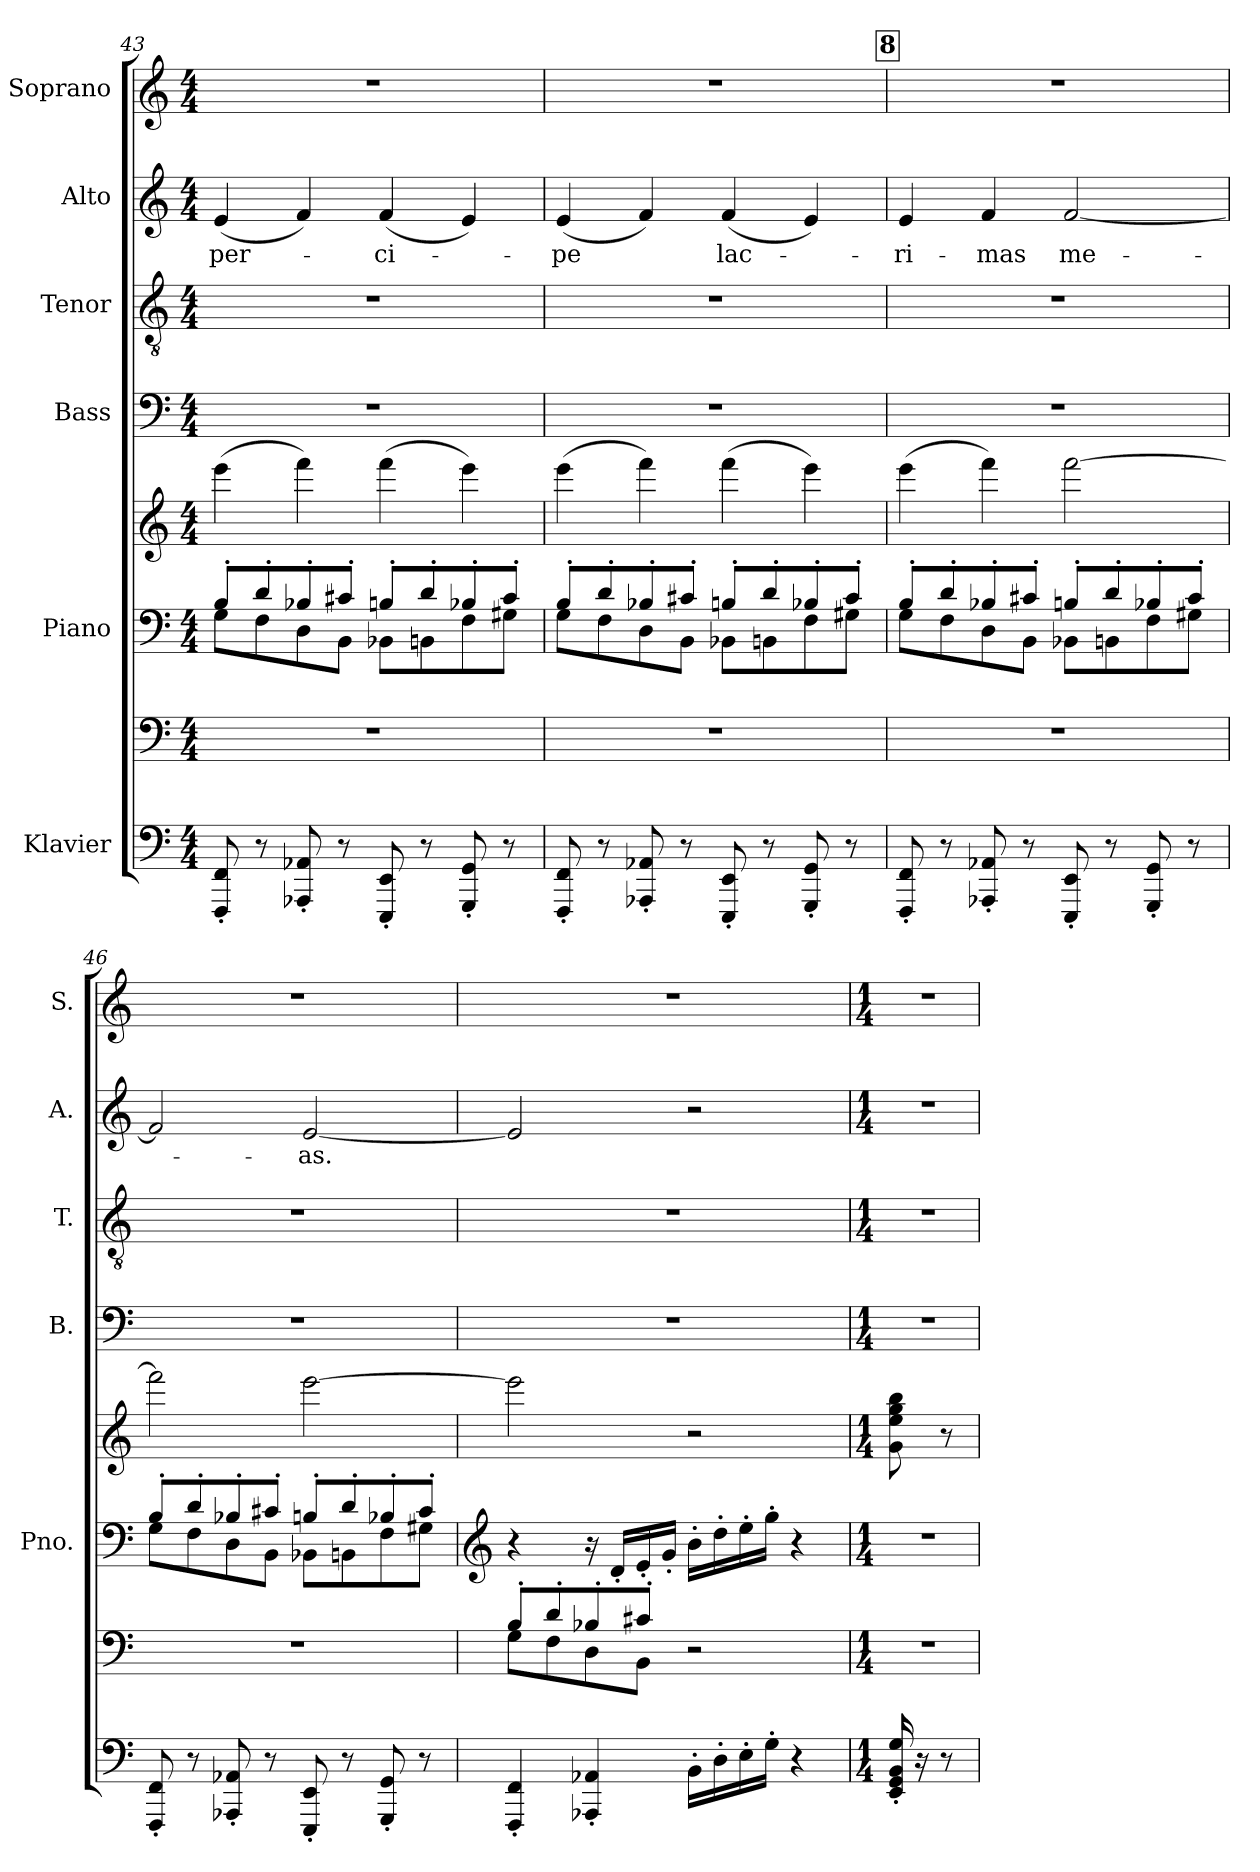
**kern	**kern	**kern	**kern	**kern	**kern	**kern	**text	**kern
*part6	*part6	*part5	*part5	*part4	*part3	*part2	*part2	*part1
*staff8	*staff7	*staff6	*staff5	*staff4	*staff3	*staff2	*staff2	*staff1
*I"Klavier	*	*I"Piano	*	*I"Bass	*I"Tenor	*I"Alto	*	*I"Soprano
*	*	*I'Pno.	*	*I'B.	*I'T.	*I'A.	*	*I'S.
*clefF4	*clefF4	*clefF4	*clefG2	*clefF4	*clefGv2	*clefG2	*	*clefG2
*k[]	*k[]	*k[]	*k[]	*k[]	*k[]	*k[]	*	*k[]
*M4/4	*M4/4	*M4/4	*M4/4	*M4/4	*M4/4	*M4/4	*	*M4/4
=43	=43	=43	=43	=43	=43	=43	=43	=43
*	*	*^	*	*	*	*	*	*
!	!	!	!	!	!	!	!	!LO:LY:b	!
8FFF/' 8FF/'	1r	8B'/L	8G\L	(>4eee\	1r	1r	(<4e/	per-	1r
8r	.	8d'/	8F\	.	.	.	.	.	.
8AAA-X/' 8AA-X/'	.	8B-X'/	8D\	4fff\)	.	.	4f/)	.	.
8r	.	8c#X'/J	8BB\J	.	.	.	.	.	.
!	!	!	!	!	!	!	!	!LO:LY:b	!
8EEE/' 8EE/'	.	8Bn'/L	8BB-X\L	(>4fff\	.	.	(<4f/	-ci-	.
8r	.	8d'/	8BBn\	.	.	.	.	.	.
8GGG/' 8GG/'	.	8B-X'/	8F\	4eee\)	.	.	4e/)	.	.
8r	.	8c#'/J	8G#X\J	.	.	.	.	.	.
=44	=44	=44	=44	=44	=44	=44	=44	=44	=44
!	!	!	!	!	!	!	!	!LO:LY:b	!
8FFF/' 8FF/'	1r	8B'/L	8G\L	(>4eee\	1r	1r	(<4e/	-pe	1r
8r	.	8d'/	8F\	.	.	.	.	.	.
8AAA-X/' 8AA-X/'	.	8B-X'/	8D\	4fff\)	.	.	4f/)	.	.
8r	.	8c#X'/J	8BB\J	.	.	.	.	.	.
!	!	!	!	!	!	!	!	!LO:LY:b	!
8EEE/' 8EE/'	.	8Bn'/L	8BB-X\L	(>4fff\	.	.	(<4f/	lac-	.
8r	.	8d'/	8BBn\	.	.	.	.	.	.
8GGG/' 8GG/'	.	8B-X'/	8F\	4eee\)	.	.	4e/)	.	.
8r	.	8c#'/J	8G#X\J	.	.	.	.	.	.
!!LO:REH:place=s1:a:B:fs=14:t=8
=45	=45	=45	=45	=45	=45	=45	=45	=45	=45
!	!	!	!	!	!	!	!	!LO:LY:b	!
8FFF/' 8FF/'	1r	8B'/L	8G\L	(>4eee\	1r	1r	4e/	-ri-	1r
8r	.	8d'/	8F\	.	.	.	.	.	.
!	!	!	!	!	!	!	!	!LO:LY:b	!
8AAA-X/' 8AA-X/'	.	8B-X'/	8D\	4fff\)	.	.	4f/	-mas	.
8r	.	8c#X'/J	8BB\J	.	.	.	.	.	.
!	!	!	!	!	!	!	!	!LO:LY:b	!
8EEE/' 8EE/'	.	8Bn'/L	8BB-X\L	[2fff\	.	.	[2f/	me-	.
8r	.	8d'/	8BBn\	.	.	.	.	.	.
8GGG/' 8GG/'	.	8B-X'/	8F\	.	.	.	.	.	.
8r	.	8c#'/J	8G#X\J	.	.	.	.	.	.
=46	=46	=46	=46	=46	=46	=46	=46	=46	=46
8FFF/' 8FF/'	1r	8B'/L	8G\L	2fff\]	1r	1r	2f/]	.	1r
8r	.	8d'/	8F\	.	.	.	.	.	.
8AAA-X/' 8AA-X/'	.	8B-X'/	8D\	.	.	.	.	.	.
8r	.	8c#X'/J	8BB\J	.	.	.	.	.	.
!	!	!	!	!	!	!	!	!LO:LY:b	!
8EEE/' 8EE/'	.	8Bn'/L	8BB-X\L	[2eee\	.	.	[2e/	-as.	.
8r	.	8d'/	8BBn\	.	.	.	.	.	.
8GGG/' 8GG/'	.	8B-X'/	8F\	.	.	.	.	.	.
8r	.	8c#'/J	8G#X\J	.	.	.	.	.	.
*	*	*v	*v	*	*	*	*	*	*
=47	=47	=47	=47	=47	=47	=47	=47	=47
*	*	*clefG2	*	*	*	*	*	*
*	*^	*	*	*	*	*	*	*
4FFF/' 4FF/'	8B'/L	8G\L	4r	2eee\]	1r	1r	2e/]	.	1r
.	8d'/	8F\	.	.	.	.	.	.	.
4AAA-X/' 4AA-X/'	8B-X'/	8D\	16r	.	.	.	.	.	.
.	.	.	16d'/LL	.	.	.	.	.	.
.	8c#X'/J	8BB\J	16e'/	.	.	.	.	.	.
.	.	.	16g'/JJ	.	.	.	.	.	.
16BB'\LL	2r	2ryy	16b'\LL	2r	.	.	2r	.	.
16D'\	.	.	16dd'\	.	.	.	.	.	.
16E'\	.	.	16ee'\	.	.	.	.	.	.
16G'\JJ	.	.	16gg'\JJ	.	.	.	.	.	.
4r	.	.	4r	.	.	.	.	.	.
*	*v	*v	*	*	*	*	*	*	*
=48	=48	=48	=48	=48	=48	=48	=48	=48
*M1/4	*M1/4	*M1/4	*M1/4	*M1/4	*M1/4	*M1/4	*	*M1/4
16EE/' 16GG/' 16BB/' 16G/'	4r	4r	8g\ 8ee\ 8gg\ 8bb\	4r	4r	4r	.	4r
16r	.	.	.	.	.	.	.	.
8r	.	.	8r	.	.	.	.	.
=	=	=	=	=	=	=	=	=
*-	*-	*-	*-	*-	*-	*-	*-	*-
